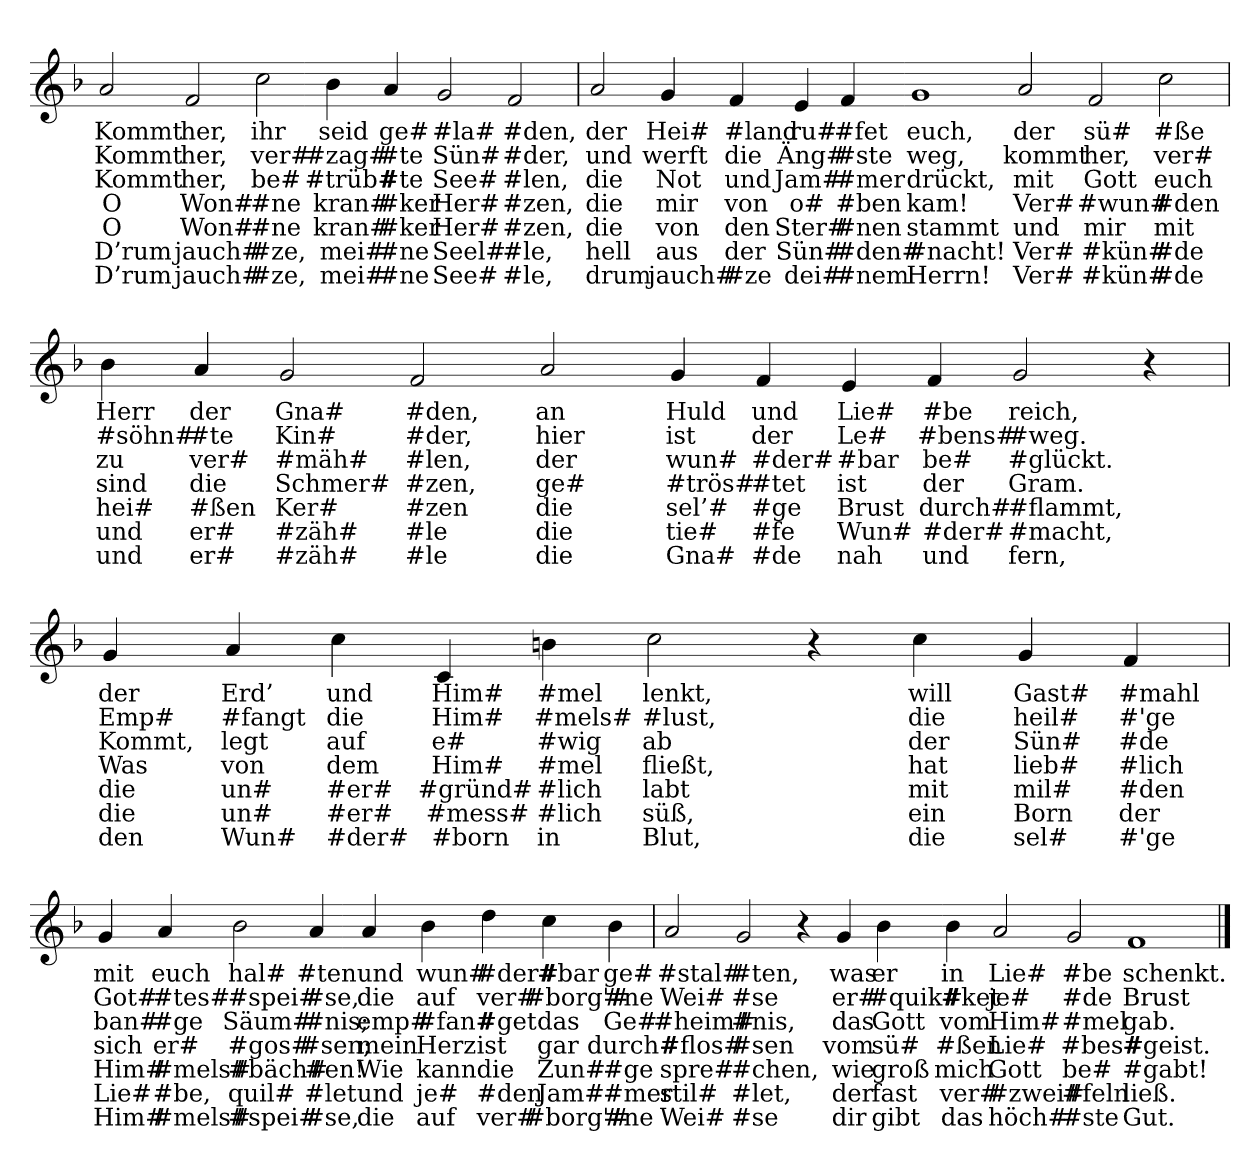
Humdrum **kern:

**kern	**text	**text	**text	**text	**text	**text	**text
*part1	*part1	*part1	*part1	*part1	*part1	*part1	*part1
*staff1	*staff1	*staff1	*staff1	*staff1	*staff1	*staff1	*staff1
*clefG2	*	*	*	*	*	*	*
*k[b-]	*	*	*	*	*	*	*
=	=	=	=	=	=	=	=
2a	Kommt	Kommt	Kommt	O	O	D’rum	D’rum
2f	her,	her,	her,	Won#	Won#	jauch#	jauch#
2cc	ihr	ver#	be#	#ne	#ne	#ze,	#ze,
4b-	seid	#zag#	#trüb#	kran#	kran#	mei#	mei#
4a	ge#	#te	#te	#ker	#ker	#ne	#ne
2g	#la#	Sün#	See#	Her#	Her#	Seel#	See#
2f	#den,	#der,	#len,	#zen,	#zen,	#le,	#le,
=	=	=	=	=	=	=	=
2a	der	und	die	die	die	hell	drum
4g	Hei#	werft	Not	mir	von	aus	jauch#
4f	#land	die	und	von	den	der	#ze
4e	ru#	Äng#	Jam#	o#	Ster#	Sün#	dei#
4f	#fet	#ste	#mer	#ben	#nen	#den#	#nem
1g	euch,	weg,	drückt,	kam!	stammt	#nacht!	Herrn!
2a	der	kommt	mit	Ver#	und	Ver#	Ver#
2f	sü#	her,	Gott	#wun#	mir	#kün#	#kün#
2cc	#ße	ver#	euch	#den	mit	#de	#de
=	=	=	=	=	=	=	=
4b-	Herr	#söhn#	zu	sind	hei#	und	und
4a	der	#te	ver#	die	#ßen	er#	er#
2g	Gna#	Kin#	#mäh#	Schmer#	Ker#	#zäh#	#zäh#
2f	#den,	#der,	#len,	#zen,	#zen	#le	#le
2a	an	hier	der	ge#	die	die	die
4g	Huld	ist	wun#	#trös#	sel’#	tie#	Gna#
4f	und	der	#der#	#tet	#ge	#fe	#de
4e	Lie#	Le#	#bar	ist	Brust	Wun#	nah
4f	#be	#bens#	be#	der	durch#	#der#	und
2g	reich,	#weg.	#glückt.	Gram.	#flammt,	#macht,	fern,
4r	.	.	.	.	.	.	.
=	=	=	=	=	=	=	=
4g	der	Emp#	Kommt,	Was	die	die	den
4a	Erd’	#fangt	legt	von	un#	un#	Wun#
4cc	und	die	auf	dem	#er#	#er#	#der#
4c	Him#	Him#	e#	Him#	#gründ#	#mess#	#born
4bn	#mel	#mels#	#wig	#mel	#lich	#lich	in
2cc	lenkt,	#lust,	ab	fließt,	labt	süß,	Blut,
4r	.	.	.	.	.	.	.
4cc	will	die	der	hat	mit	ein	die
4g	Gast#	heil#	Sün#	lieb#	mil#	Born	sel#
4f	#mahl	#'ge	#de	#lich	#den	der	#'ge
=	=	=	=	=	=	=	=
4g	mit	Got#	ban#	sich	Him#	Lie#	Him#
4a	euch	#tes#	#ge	er#	#mels#	#be,	#mels#
2b-	hal#	#spei#	Säum#	#gos#	#bäch#	quil#	#spei#
4a	#ten	#se,	#nis;	#sen;	#en!	#let	#se,
4a	und	die	emp#	mein	Wie	und	die
4b-	wun#	auf	#fan#	Herz	kann	je#	auf
4dd	#der#	ver#	#get	ist	die	#den	ver#
4cc	#bar	#borg'#	das	gar	Zun#	Jam#	#borg'#
4b-	ge#	#ne	Ge#	durch#	#ge	#mer	#ne
=	=	=	=	=	=	=	=
2a	#stal#	Wei#	#heim#	#flos#	spre#	stil#	Wei#
2g	#ten,	#se	#nis,	#sen	#chen,	#let,	#se
4r	.	.	.	.	.	.	.
4g	was	er#	das	vom	wie	der	dir
4b-	er	#quik#	Gott	sü#	groß	fast	gibt
4b-	in	#ket	vom	#ßen	mich	ver#	das
2a	Lie#	je#	Him#	Lie#	Gott	#zwei#	höch#
2g	#be	#de	#mel	#bes#	be#	#feln	#ste
1f	schenkt.	Brust	gab.	#geist.	#gabt!	ließ.	Gut.
==	==	==	==	==	==	==	==
*-	*-	*-	*-	*-	*-	*-	*-
